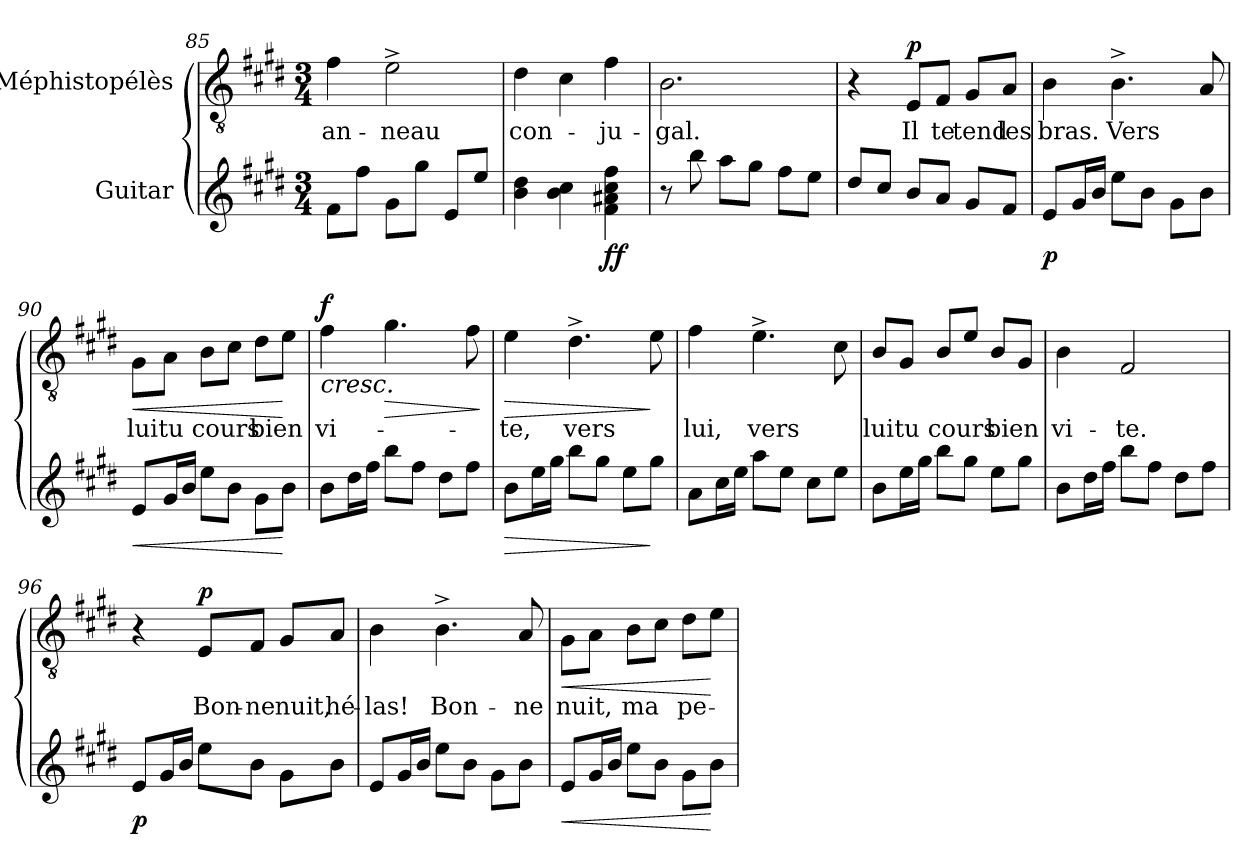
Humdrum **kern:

**kern	**dynam	**kern	**text	**dynam
*part2	*part2	*part1	*part1	*part1
*staff2	*staff2	*staff1	*staff1	*staff1
*I"Guitar	*	*I"Méphistopélès	*	*
!!LO:LB:g=z
*clefG2	*	*clefGv2	*	*
*ITrd7c12	*	*ITrd7c12	*	*
*k[f#c#g#d#]	*	*k[f#c#g#d#]	*	*
*E:	*	*E:	*	*
*M3/4	*	*M3/4	*	*
=85	=85	=85	=85	=85
!	!	!	!LO:LY:b:color=#000000	!
8F#i\L	.	4F#i\	an-	.
8f#i\J	.	.	.	.
!	!	!	!LO:LY:b:color=#000000	!
8G#i\L	.	2E^i\	-neau	.
8g#i\J	.	.	.	.
8Ei/L	.	.	.	.
8ei/J	.	.	.	.
=86	=86	=86	=86	=86
!	!	!	!LO:LY:b:color=#000000	!
4Bi\ 4d#i	.	4D#i\	con-	.
4Bi\ 4c#i	.	4C#i\	.	.
!	!	!	!LO:LY:b:color=#000000	!
4F#i\ 4A#Xi 4c#i 4f#i	ff	4F#i\	-ju-	.
=87	=87	=87	=87	=87
!	!	!	!LO:LY:b:color=#000000	!
8r	.	2.BBi\	-gal.	.
8bi\	.	.	.	.
8ai\L	.	.	.	.
8g#i\J	.	.	.	.
8f#i\L	.	.	.	.
8ei\J	.	.	.	.
=88	=88	=88	=88	=88
8d#i/L	.	4r	.	.
8c#i/J	.	.	.	.
!	!	!	!LO:LY:b:color=#000000	!
8Bi/L	.	8EEi/L	Il	p
!	!	!	!LO:LY:b:color=#000000	!
8Ai/J	.	8FF#i/J	te	.
!	!	!	!LO:LY:b:color=#000000	!
8G#i/L	.	8GG#i/L	tend	.
!	!	!	!LO:LY:b:color=#000000	!
8F#i/J	.	8AAi/J	les	.
=89	=89	=89	=89	=89
!	!	!	!LO:LY:b:color=#000000	!
8Ei/L	p	4BBi\	bras.	.
16G#i/L	.	.	.	.
16Bi/JJ	.	.	.	.
!	!	!	!LO:LY:b:color=#000000	!
8ei\L	.	4.BB^i\	Vers	.
8Bi\J	.	.	.	.
8G#i\L	.	.	.	.
8Bi\J	.	8AAi/	.	.
!!LO:LB:g=z
=90	=90	=90	=90	=90
!	!LO:HP:b	!	!	!
!	!	!	!LO:LY:b:color=#000000	!LO:HP:b
8Ei/L	<	8GG#i\L	lui	<
!	!	!	!LO:LY:b:color=#000000	!
16G#i/L	.	8AAi\J	tu	.
16Bi/JJ	.	.	.	.
!	!	!	!LO:LY:b:color=#000000	!
8ei\L	.	8BBi\L	cours	.
8Bi\J	.	8C#i\J	.	.
!	!	!	!LO:LY:b:color=#000000	!
8G#i\L	.	8D#i\L	bien	.
8Bi\J	[	8Ei\J	.	[
=91	=91	=91	=91	=91
!	!	!	!LO:LY:b:color=#000000	!LO:HP:b
8Bi\L	.	4F#i\	vi-	< f
16d#i\L	.	.	.	.
16f#i\JJ	.	.	.	.
!	!	!	!	!LO:HP:b
8bi\L	.	4.G#i\	.	>
8f#i\J	.	.	.	.
8d#i\L	.	.	.	.
8f#i\J	.	8F#i\	.	[
.	.	.	.	]
=92	=92	=92	=92	=92
!	!LO:HP:b	!	!	!
!	!	!	!LO:LY:b:color=#000000	!LO:HP:b
8Bi\L	>	4Ei\	-te,	>
16ei\L	.	.	.	.
16g#i\JJ	.	.	.	.
!	!	!	!LO:LY:b:color=#000000	!
8bi\L	.	4.D#^i\	vers	.
8g#i\J	.	.	.	.
8ei\L	.	.	.	.
8g#i\J	]	8Ei\	.	]
=93	=93	=93	=93	=93
!	!	!	!LO:LY:b:color=#000000	!
8Ai\L	.	4F#i\	lui,	.
16c#i\L	.	.	.	.
16ei\JJ	.	.	.	.
!	!	!	!LO:LY:b:color=#000000	!
8ai\L	.	4.E^i\	vers	.
8ei\J	.	.	.	.
8c#i\L	.	.	.	.
8ei\J	.	8C#i\	.	.
!!LO:LB:g=z
=94	=94	=94	=94	=94
!	!	!	!LO:LY:b:color=#000000	!
8Bi\L	.	8BBi/L	lui	.
!	!	!	!LO:LY:b:color=#000000	!
16ei\L	.	8GG#i/J	tu	.
16g#i\JJ	.	.	.	.
!	!	!	!LO:LY:b:color=#000000	!
8bi\L	.	8BBi/L	cours	.
8g#i\J	.	8Ei/J	.	.
!	!	!	!LO:LY:b:color=#000000	!
8ei\L	.	8BBi/L	bien	.
8g#i\J	.	8GG#i/J	.	.
=95	=95	=95	=95	=95
!	!	!	!LO:LY:b:color=#000000	!
8Bi\L	.	4BBi\	vi-	.
16d#i\L	.	.	.	.
16f#i\JJ	.	.	.	.
!	!	!	!LO:LY:b:color=#000000	!
8bi\L	.	2FF#i/	-te.	.
8f#i\J	.	.	.	.
8d#i\L	.	.	.	.
8f#i\J	.	.	.	.
=96	=96	=96	=96	=96
8Ei/L	p	4r	.	.
16G#i/L	.	.	.	.
16Bi/JJ	.	.	.	.
!	!	!	!LO:LY:b:color=#000000	!
8ei\L	.	8EEi/L	Bon-	p
!	!	!	!LO:LY:b:color=#000000	!
8Bi\J	.	8FF#i/J	-ne	.
!	!	!	!LO:LY:b:color=#000000	!
8G#i\L	.	8GG#i/L	nuit,	.
!	!	!	!LO:LY:b:color=#000000	!
8Bi\J	.	8AAi/J	hé-	.
=97	=97	=97	=97	=97
!	!	!	!LO:LY:b:color=#000000	!
8Ei/L	.	4BBi\	-las!	.
16G#i/L	.	.	.	.
16Bi/JJ	.	.	.	.
!	!	!	!LO:LY:b:color=#000000	!
8ei\L	.	4.BB^i\	Bon-	.
8Bi\J	.	.	.	.
8G#i\L	.	.	.	.
!	!	!	!LO:LY:b:color=#000000	!
8Bi\J	.	8AAi/	-ne	.
!!LO:LB:g=z
=98	=98	=98	=98	=98
!	!LO:HP:b	!	!	!
!	!	!	!LO:LY:b:color=#000000	!LO:HP:b
8Ei/L	<	8GG#i\L	nuit,	<
16G#i/L	.	8AAi\J	.	.
16Bi/JJ	.	.	.	.
!	!	!	!LO:LY:b:color=#000000	!
8ei\L	.	8BBi\L	ma	.
8Bi\J	.	8C#i\J	.	.
!	!	!	!LO:LY:b:color=#000000	!
8G#i\L	.	8D#i\L	pe-	.
8Bi\J	[	8Ei\J	.	[
=	=	=	=	=
*-	*-	*-	*-	*-
